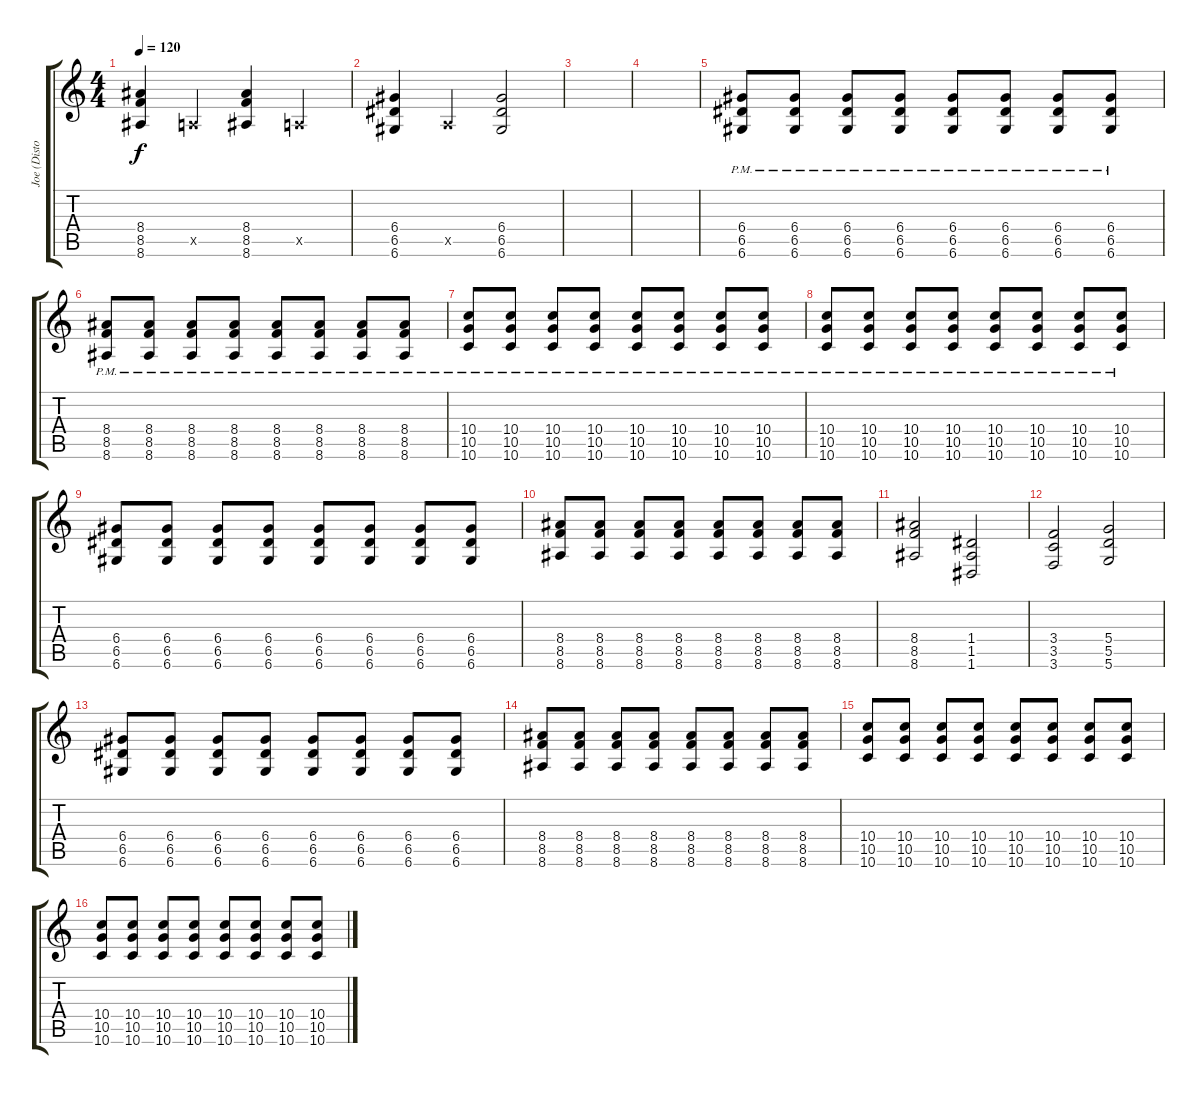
\track ("Joe (Distortion)" "Joe (Disto") {instrument distortionguitar}
\staff {score tabs}
\tuning (E4 B3 G3 D3 A2 D2) {hide}
\ts (4 4)
\tempo 120
\clef g2
\ks c
(8.4 8.5 8.6).4{dy f} 0.5{x}.4 (8.4 8.5 8.6).4 0.5{x}.4 |
(6.4 6.5 6.6).4 0.5{x}.4 (6.4 6.5 6.6).2 |
|
|
(6.4{pm} 6.5{pm} 6.6{pm}).8 (6.4{pm} 6.5{pm} 6.6{pm}).8 (6.4{pm} 6.5{pm} 6.6{pm}).8 (6.4{pm} 6.5{pm} 6.6{pm}).8 (6.4{pm} 6.5{pm} 6.6{pm}).8 (6.4{pm} 6.5{pm} 6.6{pm}).8 (6.4{pm} 6.5{pm} 6.6{pm}).8 (6.4{pm} 6.5{pm} 6.6{pm}).8 |
(8.4{pm} 8.5{pm} 8.6{pm}).8 (8.4{pm} 8.5{pm} 8.6{pm}).8 (8.4{pm} 8.5{pm} 8.6{pm}).8 (8.4{pm} 8.5{pm} 8.6{pm}).8 (8.4{pm} 8.5{pm} 8.6{pm}).8 (8.4{pm} 8.5{pm} 8.6{pm}).8 (8.4{pm} 8.5{pm} 8.6{pm}).8 (8.4{pm} 8.5{pm} 8.6{pm}).8 |
(10.4{pm} 10.5{pm} 10.6{pm}).8 (10.4{pm} 10.5{pm} 10.6{pm}).8 (10.4{pm} 10.5{pm} 10.6{pm}).8 (10.4{pm} 10.5{pm} 10.6{pm}).8 (10.4{pm} 10.5{pm} 10.6{pm}).8 (10.4{pm} 10.5{pm} 10.6{pm}).8 (10.4{pm} 10.5{pm} 10.6{pm}).8 (10.4{pm} 10.5{pm} 10.6{pm}).8 |
(10.4{pm} 10.5{pm} 10.6{pm}).8 (10.4{pm} 10.5{pm} 10.6{pm}).8 (10.4{pm} 10.5{pm} 10.6{pm}).8 (10.4{pm} 10.5{pm} 10.6{pm}).8 (10.4{pm} 10.5{pm} 10.6{pm}).8 (10.4{pm} 10.5{pm} 10.6{pm}).8 (10.4{pm} 10.5{pm} 10.6{pm}).8 (10.4{pm} 10.5{pm} 10.6{pm}).8 |
(6.4 6.5 6.6).8 (6.4 6.5 6.6).8 (6.4 6.5 6.6).8 (6.4 6.5 6.6).8 (6.4 6.5 6.6).8 (6.4 6.5 6.6).8 (6.4 6.5 6.6).8 (6.4 6.5 6.6).8 |
(8.4 8.5 8.6).8 (8.4 8.5 8.6).8 (8.4 8.5 8.6).8 (8.4 8.5 8.6).8 (8.4 8.5 8.6).8 (8.4 8.5 8.6).8 (8.4 8.5 8.6).8 (8.4 8.5 8.6).8 |
(8.4 8.5 8.6).2 (1.4 1.5 1.6).2 |
(3.4 3.5 3.6).2 (5.4 5.5 5.6).2 |
(6.4 6.5 6.6).8 (6.4 6.5 6.6).8 (6.4 6.5 6.6).8 (6.4 6.5 6.6).8 (6.4 6.5 6.6).8 (6.4 6.5 6.6).8 (6.4 6.5 6.6).8 (6.4 6.5 6.6).8 |
(8.4 8.5 8.6).8 (8.4 8.5 8.6).8 (8.4 8.5 8.6).8 (8.4 8.5 8.6).8 (8.4 8.5 8.6).8 (8.4 8.5 8.6).8 (8.4 8.5 8.6).8 (8.4 8.5 8.6).8 |
(10.4 10.5 10.6).8 (10.4 10.5 10.6).8 (10.4 10.5 10.6).8 (10.4 10.5 10.6).8 (10.4 10.5 10.6).8 (10.4 10.5 10.6).8 (10.4 10.5 10.6).8 (10.4 10.5 10.6).8 |
(10.4 10.5 10.6).8 (10.4 10.5 10.6).8 (10.4 10.5 10.6).8 (10.4 10.5 10.6).8 (10.4 10.5 10.6).8 (10.4 10.5 10.6).8 (10.4 10.5 10.6).8 (10.4 10.5 10.6).8
